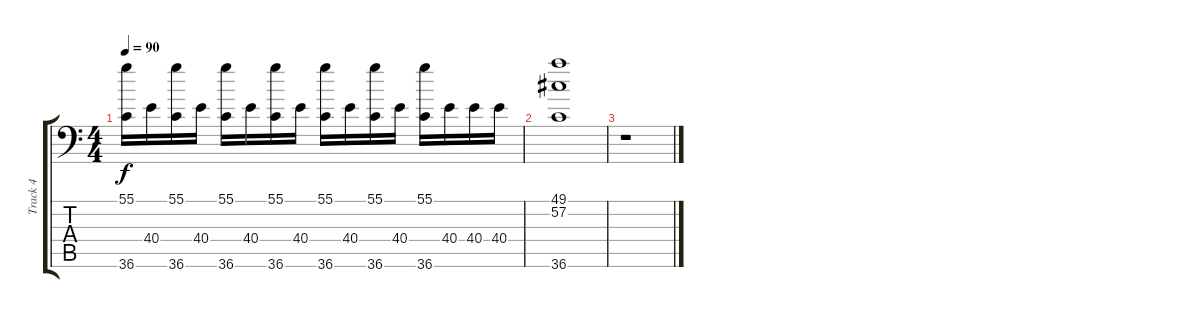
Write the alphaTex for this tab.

\track ("Track 4" "Track 4") {instrument acousticgrandpiano}
\staff {score tabs}
\tuning (C-1 C-1 C-1 C-1 C-1 C-1) {hide}
\ts (4 4)
\tempo 90
\clef f4
\ks c
(55.1 36.6).16{dy f} 40.4.16 (55.1 36.6).16 40.4.16 (55.1 36.6).16 40.4.16 (55.1 36.6).16 40.4.16 (55.1 36.6).16 40.4.16 (55.1 36.6).16 40.4.16 (55.1 36.6).16 40.4.16 40.4.16 40.4.16 |
(49.1 57.2 36.6).1 |
r.1
